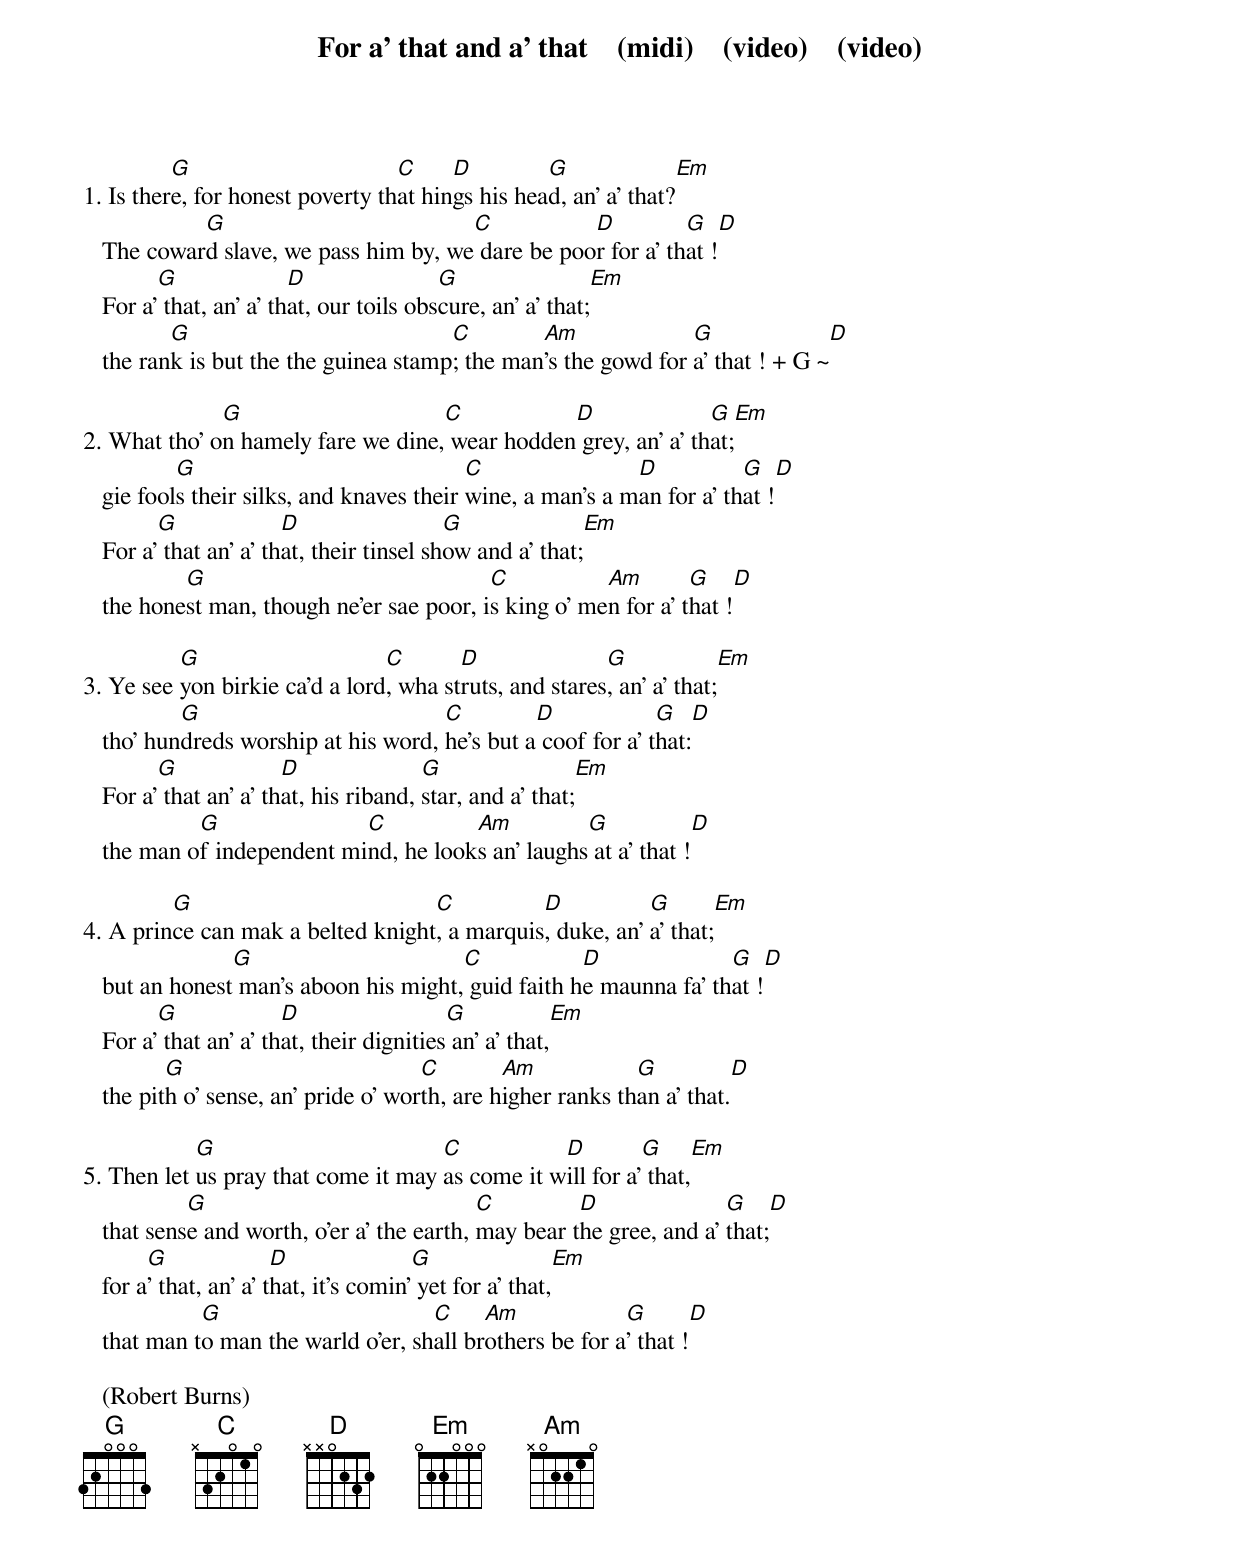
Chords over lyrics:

For a’ that and a’ that    (midi)    (video)    (video)

          G                       C     D         G                         Em
1. Is there, for honest poverty that hings his head, an' a' that?
            G                          C           D          G                      D
   The coward slave, we pass him by, we dare be poor for a' that !
         G               D                G                       Em
   For a' that, an' a' that, our toils obscure, an' a' that;
          G                            C        Am              G                          D
   the rank is but the the guinea stamp; the man's the gowd for a' that ! + G ~

              G                     C           D               G                     Em
2. What tho' on hamely fare we dine, wear hodden grey, an' a' that;
           G                               C                D           G                     D
   gie fools their silks, and knaves their wine, a man's a man for a' that !
         G              D                  G                     Em
   For a' that an' a' that, their tinsel show and a' that;
           G                               C           Am        G                    D
   the honest man, though ne'er sae poor, is king o' men for a' that !

          G                     C       D               G                           Em
3. Ye see yon birkie ca'd a lord, wha struts, and stares, an' a' that;
           G                          C         D             G                  D
   tho' hundreds worship at his word, he's but a coof for a' that:
         G              D               G                       Em
   For a' that an' a' that, his riband, star, and a' that;
            G               C          Am          G                           D
   the man of independent mind, he looks an' laughs at a' that !

         G                         C          D           G                       Em
4. A prince can mak a belted knight, a marquis, duke, an' a' that;
                G                      C            D              G                        D
   but an honest man's aboon his might, guid faith he maunna fa' that !
         G              D                  G               Em
   For a' that an' a' that, their dignities an' a' that,
          G                           C        Am            G                         D
   the pith o' sense, an' pride o' worth, are higher ranks than a' that.

            G                        C           D         G                  Em
5. Then let us pray that come it may as come it will for a' that,
            G                               C         D               G                         D
   that sense and worth, o'er a' the earth, may bear the gree, and a' that;
        G               D               G                  Em
   for a' that, an' a' that, it's comin' yet for a' that,
             G                       C     Am             G                   D
   that man to man the warld o'er, shall brothers be for a' that !

   (Robert Burns)
